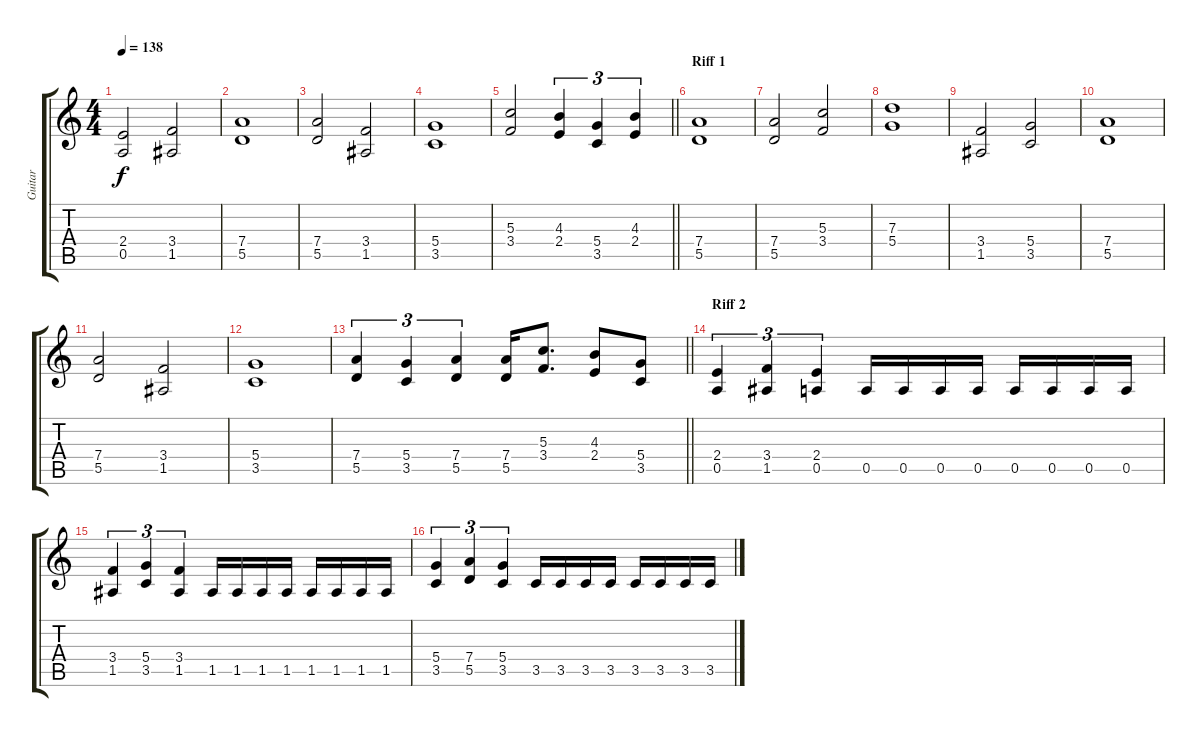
\track ("Guitar" "Guitar") {instrument distortionguitar}
\staff {score tabs}
\tuning (E4 B3 G3 D3 A2 E2) {hide}
\ts (4 4)
\tempo 138
\clef g2
\ks c
(2.4 0.5).2{dy f} (3.4 1.5).2 |
(7.4 5.5).1 |
(7.4 5.5).2 (3.4 1.5).2 |
(5.4 3.5).1 |
\barLineRight lightlight
(5.3 3.4).2 (4.3 2.4).4{tu (3 2)} (5.4 3.5).4{tu (3 2)} (4.3 2.4).4{tu (3 2)} |
\section ("" "Riff 1")
(7.4 5.5).1 |
(7.4 5.5).2 (5.3 3.4).2 |
(7.3 5.4).1 |
(3.4 1.5).2 (5.4 3.5).2 |
(7.4 5.5).1 |
(7.4 5.5).2 (3.4 1.5).2 |
(5.4 3.5).1 |
\barLineRight lightlight
(7.4 5.5).4{tu (3 2)} (5.4 3.5).4{tu (3 2)} (7.4 5.5).4{tu (3 2)} (7.4 5.5).16 (5.3 3.4).8{d} (4.3 2.4).8 (5.4 3.5).8 |
\section ("" "Riff 2")
(2.4 0.5).4{tu (3 2)} (3.4 1.5).4{tu (3 2)} (2.4 0.5).4{tu (3 2)} 0.5.16 0.5.16 0.5.16 0.5.16 0.5.16 0.5.16 0.5.16 0.5.16 |
(3.4 1.5).4{tu (3 2)} (5.4 3.5).4{tu (3 2)} (3.4 1.5).4{tu (3 2)} 1.5.16 1.5.16 1.5.16 1.5.16 1.5.16 1.5.16 1.5.16 1.5.16 |
(5.4 3.5).4{tu (3 2)} (7.4 5.5).4{tu (3 2)} (5.4 3.5).4{tu (3 2)} 3.5.16 3.5.16 3.5.16 3.5.16 3.5.16 3.5.16 3.5.16 3.5.16
